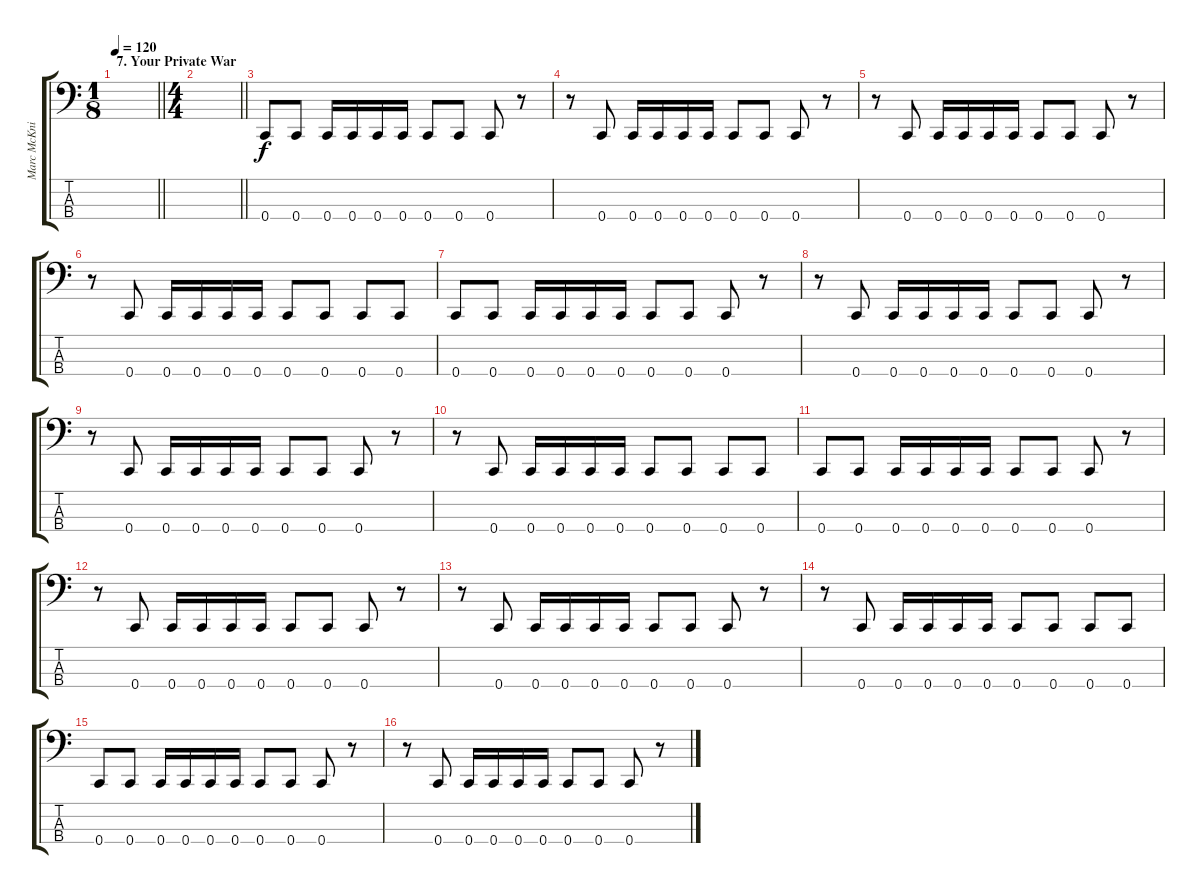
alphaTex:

\track ("Marc McKnight" "Marc McKni") {instrument electricbasspick}
\staff {score tabs}
\tuning (F2 C2 G1 C1) {hide}
\ts (1 8)
\section ("" "7. Your Private War")
\tempo 120
\tempo 166
\tempo 120
\clef f4
\barLineRight lightlight
\ks c
|
\ts (4 4)
\section ("" "")
\barLineRight lightlight
|
0.4.8 0.4.8 0.4.16 0.4.16 0.4.16 0.4.16 0.4.8 0.4.8 0.4.8 r.8 |
r.8 0.4.8 0.4.16 0.4.16 0.4.16 0.4.16 0.4.8 0.4.8 0.4.8 r.8 |
r.8 0.4.8 0.4.16 0.4.16 0.4.16 0.4.16 0.4.8 0.4.8 0.4.8 r.8 |
r.8 0.4.8 0.4.16 0.4.16 0.4.16 0.4.16 0.4.8 0.4.8 0.4.8 0.4.8 |
0.4.8 0.4.8 0.4.16 0.4.16 0.4.16 0.4.16 0.4.8 0.4.8 0.4.8 r.8 |
r.8 0.4.8 0.4.16 0.4.16 0.4.16 0.4.16 0.4.8 0.4.8 0.4.8 r.8 |
r.8 0.4.8 0.4.16 0.4.16 0.4.16 0.4.16 0.4.8 0.4.8 0.4.8 r.8 |
r.8 0.4.8 0.4.16 0.4.16 0.4.16 0.4.16 0.4.8 0.4.8 0.4.8 0.4.8 |
0.4.8 0.4.8 0.4.16 0.4.16 0.4.16 0.4.16 0.4.8 0.4.8 0.4.8 r.8 |
r.8 0.4.8 0.4.16 0.4.16 0.4.16 0.4.16 0.4.8 0.4.8 0.4.8 r.8 |
r.8 0.4.8 0.4.16 0.4.16 0.4.16 0.4.16 0.4.8 0.4.8 0.4.8 r.8 |
r.8 0.4.8 0.4.16 0.4.16 0.4.16 0.4.16 0.4.8 0.4.8 0.4.8 0.4.8 |
0.4.8 0.4.8 0.4.16 0.4.16 0.4.16 0.4.16 0.4.8 0.4.8 0.4.8 r.8 |
r.8 0.4.8 0.4.16 0.4.16 0.4.16 0.4.16 0.4.8 0.4.8 0.4.8 r.8
